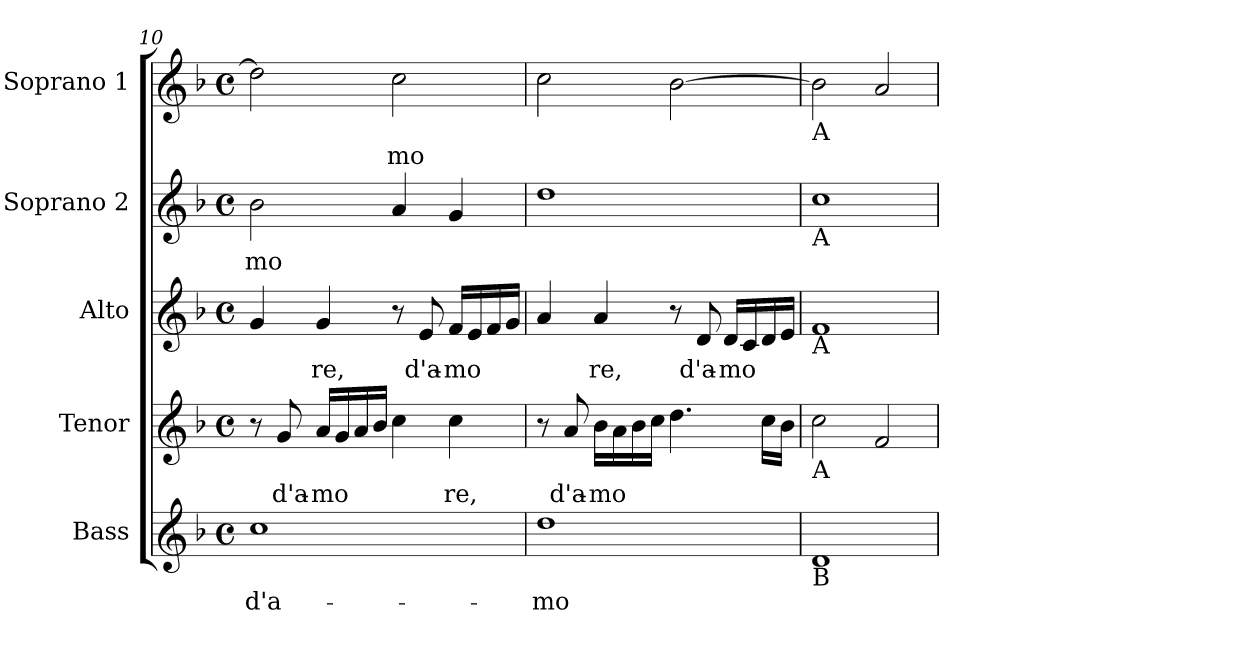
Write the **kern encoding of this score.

**kern	**text	**kern	**text	**kern	**text	**kern	**text	**kern	**text
*part5	*part5	*part4	*part4	*part3	*part3	*part2	*part2	*part1	*part1
*staff5	*staff5	*staff4	*staff4	*staff3	*staff3	*staff2	*staff2	*staff1	*staff1
*I"Bass	*	*I"Tenor	*	*I"Alto	*	*I"Soprano 2	*	*I"Soprano 1	*
*k[b-]	*	*k[b-]	*	*k[b-]	*	*k[b-]	*	*k[b-]	*
*F:	*	*F:	*	*F:	*	*F:	*	*F:	*
*M4/4	*	*M4/4	*	*M4/4	*	*M4/4	*	*M4/4	*
*met(c)	*	*met(c)	*	*met(c)	*	*met(c)	*	*met(c)	*
=10	=10	=10	=10	=10	=10	=10	=10	=10	=10
!	!LO:LY:b:rj	!	!	!	!LO:LY:b:rj	!	!LO:LY:b:rj	!	!LO:LY:b:rj
1cc	d'a-	8r	.	4g/	--	2b-\	-mo-	2dd\]	--
!	!	!	!LO:LY:b:rj	!	!	!	!	!	!
.	.	8g/	d'a-	.	.	.	.	.	.
!	!	!	!LO:LY:b:rj	!	!LO:LY:b:rj	!	!	!	!
.	.	16a/L	-mo-	4g/	-re,	.	.	.	.
!	!	!	!LO:LY:b:rj	!	!	!	!	!	!
.	.	16g/	--	.	.	.	.	.	.
!	!	!	!LO:LY:b:rj	!	!	!	!	!	!
.	.	16a/	--	.	.	.	.	.	.
!	!	!	!LO:LY:b:rj	!	!	!	!	!	!
.	.	16b-/J	--	.	.	.	.	.	.
!	!	!	!LO:LY:b:rj	!	!	!	!LO:LY:b:rj	!	!LO:LY:b:rj
.	.	4cc\	--	8r	.	4a/	--	2cc\	-mo-
!	!	!	!	!	!LO:LY:b:rj	!	!	!	!
.	.	.	.	8e/	d'a-	.	.	.	.
!	!	!	!LO:LY:b:rj	!	!LO:LY:b:rj	!	!LO:LY:b:rj	!	!
.	.	4cc\	-re,	16f/L	-mo-	4g/	--	.	.
!	!	!	!	!	!LO:LY:b:rj	!	!	!	!
.	.	.	.	16e/	--	.	.	.	.
!	!	!	!	!	!LO:LY:b:rj	!	!	!	!
.	.	.	.	16f/	--	.	.	.	.
!	!	!	!	!	!LO:LY:b:rj	!	!	!	!
.	.	.	.	16g/J	--	.	.	.	.
=11	=11	=11	=11	=11	=11	=11	=11	=11	=11
!	!LO:LY:b:rj	!	!	!	!LO:LY:b:rj	!	!LO:LY:b:rj	!	!LO:LY:b:rj
1dd	-mo-	8r	.	4a/	--	1dd	--	2cc\	--
!	!	!	!LO:LY:b:rj	!	!	!	!	!	!
.	.	8a/	d'a-	.	.	.	.	.	.
!	!	!	!LO:LY:b:rj	!	!LO:LY:b:rj	!	!	!	!
.	.	16b-\L	-mo-	4a/	-re,	.	.	.	.
!	!	!	!LO:LY:b:rj	!	!	!	!	!	!
.	.	16a\	--	.	.	.	.	.	.
!	!	!	!LO:LY:b:rj	!	!	!	!	!	!
.	.	16b-\	--	.	.	.	.	.	.
!	!	!	!LO:LY:b:rj	!	!	!	!	!	!
.	.	16cc\J	--	.	.	.	.	.	.
!	!	!	!LO:LY:b:rj	!	!	!	!	!	!LO:LY:b:rj
.	.	4.dd\	--	8r	.	.	.	[>2b-\	--
!	!	!	!	!	!LO:LY:b:rj	!	!	!	!
.	.	.	.	8d/	d'a-	.	.	.	.
!	!	!	!	!	!LO:LY:b:rj	!	!	!	!
.	.	.	.	16d/L	-mo-	.	.	.	.
!	!	!	!	!	!LO:LY:b:rj	!	!	!	!
.	.	.	.	16c/	--	.	.	.	.
!	!	!	!LO:LY:b:rj	!	!LO:LY:b:rj	!	!	!	!
.	.	16cc\L	--	16d/	--	.	.	.	.
!	!	!	!LO:LY:b:rj	!	!LO:LY:b:rj	!	!	!	!
.	.	16b-\J	--	16e/J	--	.	.	.	.
!!LO:PB:g=z
=12	=12	=12	=12	=12	=12	=12	=12	=12	=12
!	!	!	!	!	!	!	!	!LO:TX:b:t=A	!
!	!	!	!	!	!	!LO:TX:b:t=A	!	!	!
!	!	!	!	!LO:TX:b:t=A	!	!	!	!	!
!	!	!LO:TX:b:t=A	!	!	!	!	!	!	!
!LO:TX:b:t=B	!	!	!	!	!	!	!	!	!
!	!LO:LY:b:rj	!	!LO:LY:b:rj	!	!LO:LY:b:rj	!	!LO:LY:b:rj	!	!LO:LY:b:rj
1d	--	2cc\	--	1f	--	1cc	--	2b-\]	--
!	!	!	!LO:LY:b:rj	!	!	!	!	!	!LO:LY:b:rj
.	.	2f/	--	.	.	.	.	2a/	--
=	=	=	=	=	=	=	=	=	=
*-	*-	*-	*-	*-	*-	*-	*-	*-	*-
